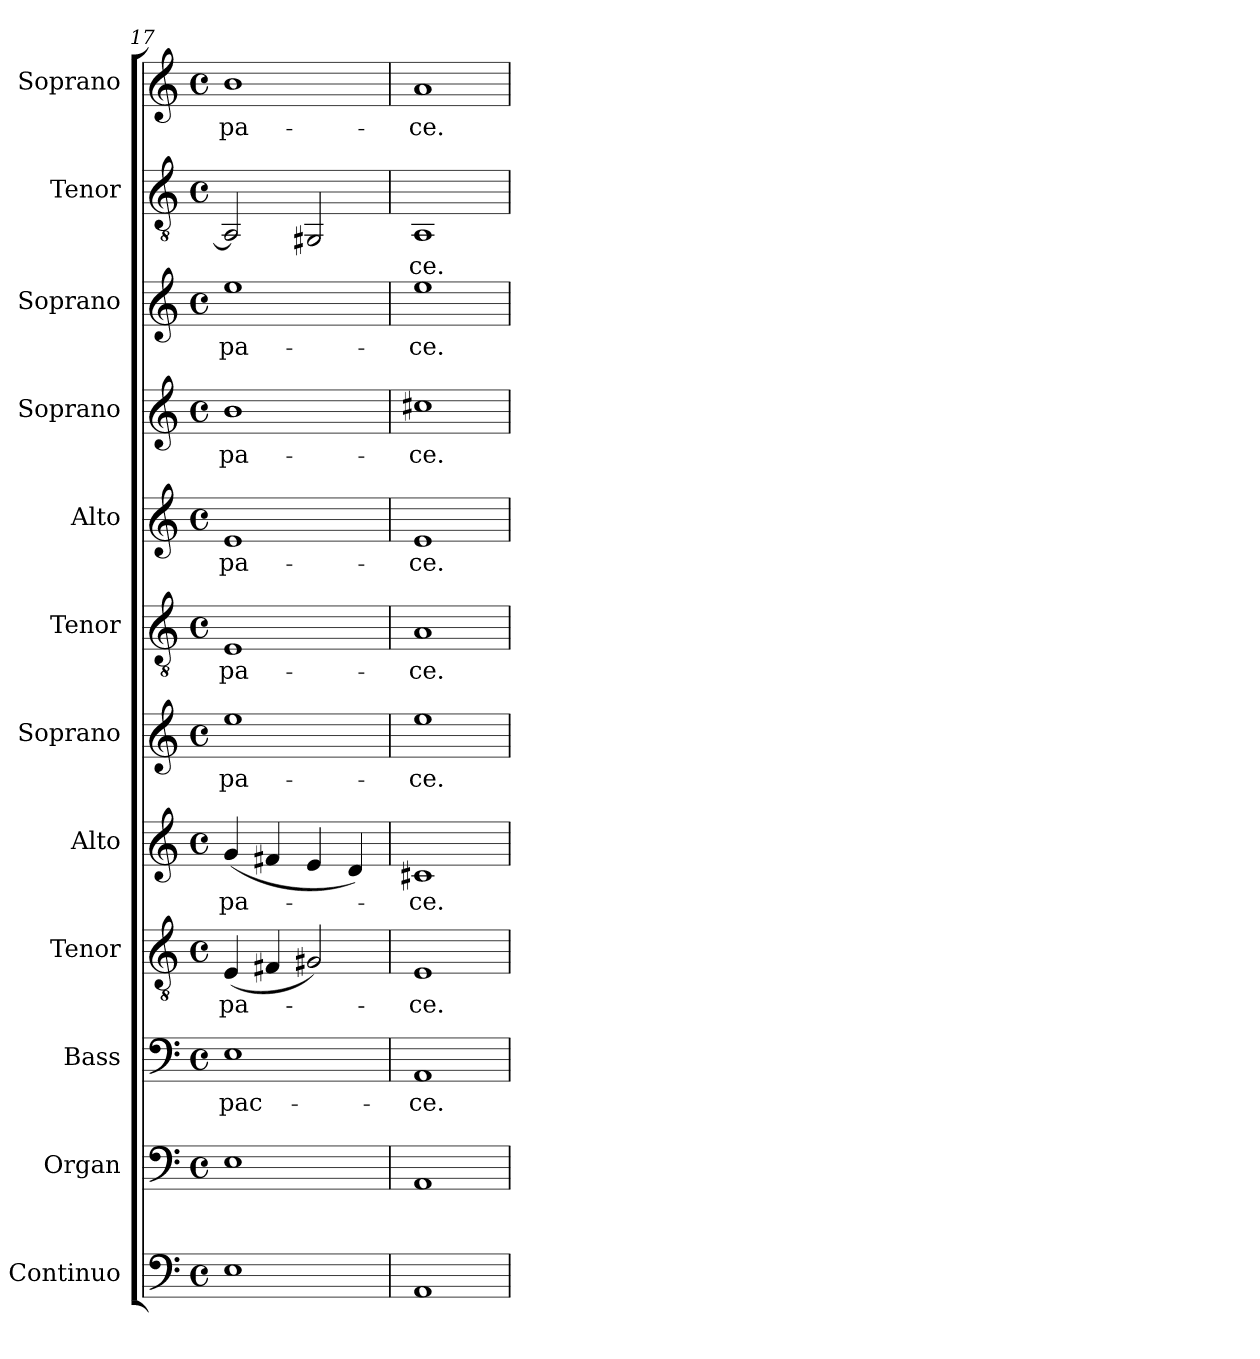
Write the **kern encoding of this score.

**kern	**kern	**kern	**text	**kern	**text	**kern	**text	**kern	**text	**kern	**text	**kern	**text	**kern	**text	**kern	**text	**kern	**text	**kern	**text
*part12	*part11	*part10	*part10	*part9	*part9	*part8	*part8	*part7	*part7	*part6	*part6	*part5	*part5	*part4	*part4	*part3	*part3	*part2	*part2	*part1	*part1
*staff12	*staff11	*staff10	*staff10	*staff9	*staff9	*staff8	*staff8	*staff7	*staff7	*staff6	*staff6	*staff5	*staff5	*staff4	*staff4	*staff3	*staff3	*staff2	*staff2	*staff1	*staff1
*I"Continuo	*I"Organ	*I"Bass	*	*I"Tenor	*	*I"Alto	*	*I"Soprano	*	*I"Tenor	*	*I"Alto	*	*I"Soprano	*	*I"Soprano	*	*I"Tenor	*	*I"Soprano	*
*I'Cont.	*I'Org.	*I'B.	*	*I'T.	*	*I'A.	*	*I'S.	*	*I'T.	*	*I'A.	*	*I'S.	*	*I'S.	*	*I'T.	*	*I'S.	*
*clefF4	*clefF4	*clefF4	*	*clefGv2	*	*clefG2	*	*clefG2	*	*clefGv2	*	*clefG2	*	*clefG2	*	*clefG2	*	*clefGv2	*	*clefG2	*
*	*	*	*	*ITrd7c12	*	*	*	*	*	*ITrd7c12	*	*	*	*	*	*	*	*	*	*	*
*k[]	*k[]	*k[]	*	*k[]	*	*k[]	*	*k[]	*	*k[]	*	*k[]	*	*k[]	*	*k[]	*	*k[]	*	*k[]	*
*C:	*C:	*C:	*	*C:	*	*C:	*	*C:	*	*C:	*	*C:	*	*C:	*	*C:	*	*C:	*	*C:	*
*M4/4	*M4/4	*M4/4	*	*M4/4	*	*M4/4	*	*M4/4	*	*M4/4	*	*M4/4	*	*M4/4	*	*M4/4	*	*M4/4	*	*M4/4	*
*met(c)	*met(c)	*met(c)	*	*met(c)	*	*met(c)	*	*met(c)	*	*met(c)	*	*met(c)	*	*met(c)	*	*met(c)	*	*met(c)	*	*met(c)	*
=17	=17	=17	=17	=17	=17	=17	=17	=17	=17	=17	=17	=17	=17	=17	=17	=17	=17	=17	=17	=17	=17
!	!	!	!LO:LY:b:color=#000000	!	!	!	!	!	!	!	!	!	!	!	!	!	!	!	!	!	!
!	!	!	!	!	!LO:LY:b:color=#000000	!	!	!	!	!	!	!	!	!	!	!	!	!	!	!	!
!	!	!	!	!	!	!	!LO:LY:b:color=#000000	!	!	!	!	!	!	!	!	!	!	!	!	!	!
!	!	!	!	!	!	!	!	!	!LO:LY:b:color=#000000	!	!	!	!	!	!	!	!	!	!	!	!
!	!	!	!	!	!	!	!	!	!	!	!LO:LY:b:color=#000000	!	!	!	!	!	!	!	!	!	!
!	!	!	!	!	!	!	!	!	!	!	!	!	!LO:LY:b:color=#000000	!	!	!	!	!	!	!	!
!	!	!	!	!	!	!	!	!	!	!	!	!	!	!	!LO:LY:b:color=#000000	!	!	!	!	!	!
!	!	!	!	!	!	!	!	!	!	!	!	!	!	!	!	!	!LO:LY:b:color=#000000	!	!	!	!
!	!	!	!	!	!	!	!	!	!	!	!	!	!	!	!	!	!	!	!	!	!LO:LY:b:color=#000000
1Ei	1Ei	1Ei	pac-	(4EEi/	pa-	(4gi/	pa-	1eei	pa-	1EEi	pa-	1ei	pa-	1bi	pa-	1eei	pa-	2AAi/]	.	1bi	pa-
.	.	.	.	4FF#Xi/	.	4f#i/	.	.	.	.	.	.	.	.	.	.	.	.	.	.	.
.	.	.	.	2GG#Xi/)	.	4ei/	.	.	.	.	.	.	.	.	.	.	.	2GG#Xi/	.	.	.
.	.	.	.	.	.	4di/)	.	.	.	.	.	.	.	.	.	.	.	.	.	.	.
=18	=18	=18	=18	=18	=18	=18	=18	=18	=18	=18	=18	=18	=18	=18	=18	=18	=18	=18	=18	=18	=18
!	!	!	!LO:LY:b:color=#000000	!	!	!	!	!	!	!	!	!	!	!	!	!	!	!	!	!	!
!	!	!	!	!	!LO:LY:b:color=#000000	!	!	!	!	!	!	!	!	!	!	!	!	!	!	!	!
!	!	!	!	!	!	!	!LO:LY:b:color=#000000	!	!	!	!	!	!	!	!	!	!	!	!	!	!
!	!	!	!	!	!	!	!	!	!LO:LY:b:color=#000000	!	!	!	!	!	!	!	!	!	!	!	!
!	!	!	!	!	!	!	!	!	!	!	!LO:LY:b:color=#000000	!	!	!	!	!	!	!	!	!	!
!	!	!	!	!	!	!	!	!	!	!	!	!	!LO:LY:b:color=#000000	!	!	!	!	!	!	!	!
!	!	!	!	!	!	!	!	!	!	!	!	!	!	!	!LO:LY:b:color=#000000	!	!	!	!	!	!
!	!	!	!	!	!	!	!	!	!	!	!	!	!	!	!	!	!LO:LY:b:color=#000000	!	!	!	!
!	!	!	!	!	!	!	!	!	!	!	!	!	!	!	!	!	!	!	!LO:LY:b:color=#000000	!	!
!	!	!	!	!	!	!	!	!	!	!	!	!	!	!	!	!	!	!	!	!	!LO:LY:b:color=#000000
1AAi	1AAi	1AAi	-ce.	1EEi	-ce.	1c#Xi	-ce.	1eei	-ce.	1AAi	-ce.	1ei	-ce.	1cc#Xi	-ce.	1eei	-ce.	1AAi	-ce.	1ai	-ce.
=	=	=	=	=	=	=	=	=	=	=	=	=	=	=	=	=	=	=	=	=	=
*-	*-	*-	*-	*-	*-	*-	*-	*-	*-	*-	*-	*-	*-	*-	*-	*-	*-	*-	*-	*-	*-
